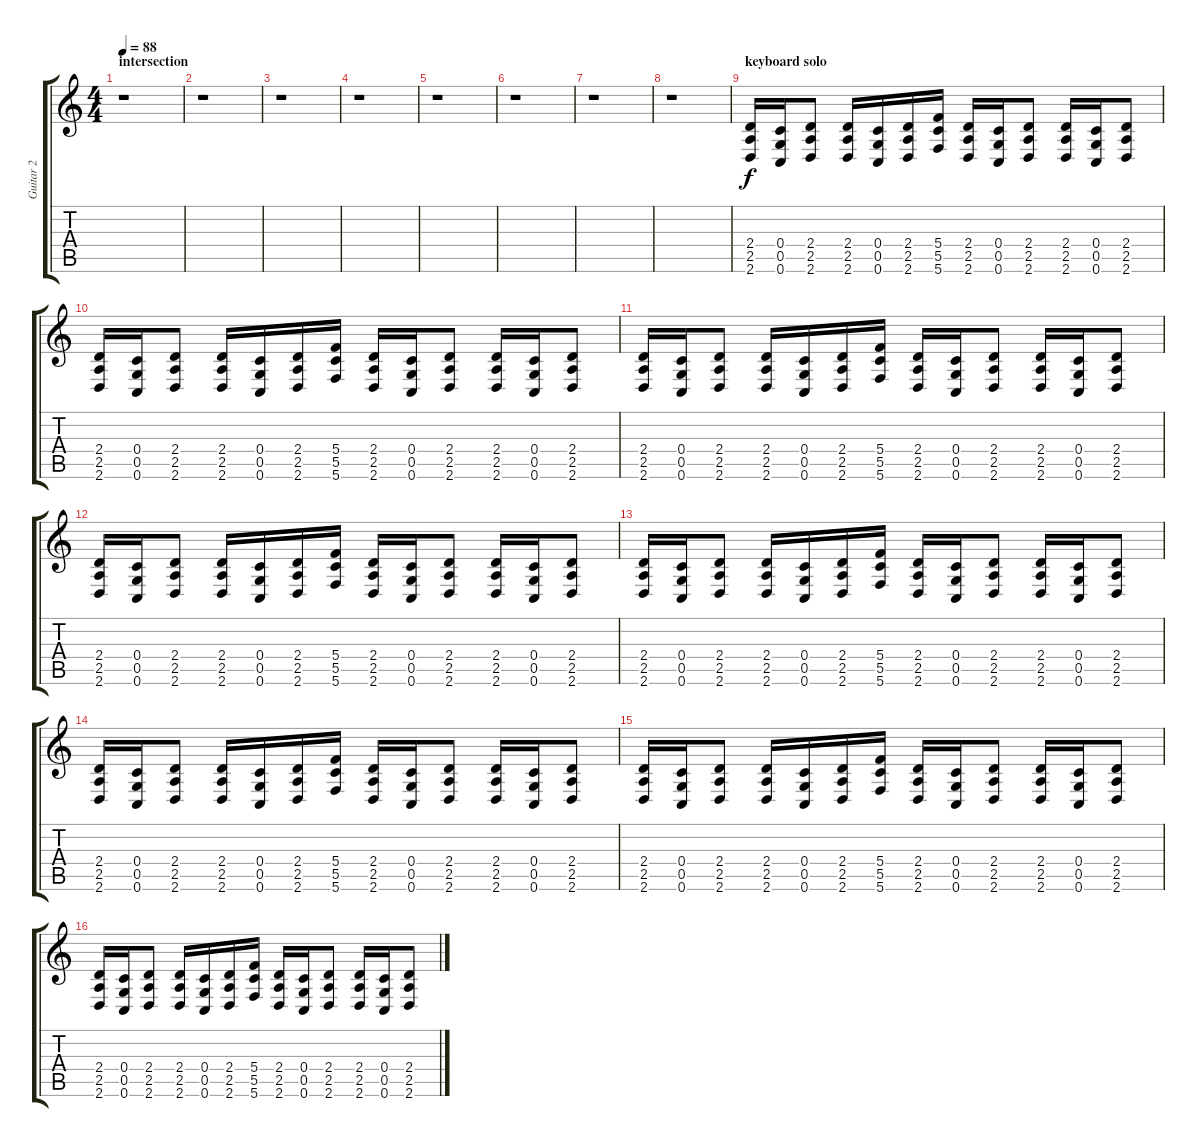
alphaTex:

\track ("Guitar 2" "Guitar 2") {instrument distortionguitar}
\staff {score tabs}
\tuning (D4 A3 F3 C3 G2 C2) {hide}
\ts (4 4)
\section ("" "intersection")
\tempo 88
\clef g2
\ks c
r.1{dy f} |
r.1 |
r.1 |
r.1 |
r.1 |
r.1 |
r.1 |
r.1 |
\section ("" "keyboard solo")
(2.4 2.5 2.6).16 (0.4 0.5 0.6).16 (2.4 2.5 2.6).8 (2.4 2.5 2.6).16 (0.4 0.5 0.6).16 (2.4 2.5 2.6).16 (5.4 5.5 5.6).16 (2.4 2.5 2.6).16 (0.4 0.5 0.6).16 (2.4 2.5 2.6).8 (2.4 2.5 2.6).16 (0.4 0.5 0.6).16 (2.4 2.5 2.6).8 |
(2.4 2.5 2.6).16 (0.4 0.5 0.6).16 (2.4 2.5 2.6).8 (2.4 2.5 2.6).16 (0.4 0.5 0.6).16 (2.4 2.5 2.6).16 (5.4 5.5 5.6).16 (2.4 2.5 2.6).16 (0.4 0.5 0.6).16 (2.4 2.5 2.6).8 (2.4 2.5 2.6).16 (0.4 0.5 0.6).16 (2.4 2.5 2.6).8 |
(2.4 2.5 2.6).16 (0.4 0.5 0.6).16 (2.4 2.5 2.6).8 (2.4 2.5 2.6).16 (0.4 0.5 0.6).16 (2.4 2.5 2.6).16 (5.4 5.5 5.6).16 (2.4 2.5 2.6).16 (0.4 0.5 0.6).16 (2.4 2.5 2.6).8 (2.4 2.5 2.6).16 (0.4 0.5 0.6).16 (2.4 2.5 2.6).8 |
(2.4 2.5 2.6).16 (0.4 0.5 0.6).16 (2.4 2.5 2.6).8 (2.4 2.5 2.6).16 (0.4 0.5 0.6).16 (2.4 2.5 2.6).16 (5.4 5.5 5.6).16 (2.4 2.5 2.6).16 (0.4 0.5 0.6).16 (2.4 2.5 2.6).8 (2.4 2.5 2.6).16 (0.4 0.5 0.6).16 (2.4 2.5 2.6).8 |
(2.4 2.5 2.6).16 (0.4 0.5 0.6).16 (2.4 2.5 2.6).8 (2.4 2.5 2.6).16 (0.4 0.5 0.6).16 (2.4 2.5 2.6).16 (5.4 5.5 5.6).16 (2.4 2.5 2.6).16 (0.4 0.5 0.6).16 (2.4 2.5 2.6).8 (2.4 2.5 2.6).16 (0.4 0.5 0.6).16 (2.4 2.5 2.6).8 |
(2.4 2.5 2.6).16 (0.4 0.5 0.6).16 (2.4 2.5 2.6).8 (2.4 2.5 2.6).16 (0.4 0.5 0.6).16 (2.4 2.5 2.6).16 (5.4 5.5 5.6).16 (2.4 2.5 2.6).16 (0.4 0.5 0.6).16 (2.4 2.5 2.6).8 (2.4 2.5 2.6).16 (0.4 0.5 0.6).16 (2.4 2.5 2.6).8 |
(2.4 2.5 2.6).16 (0.4 0.5 0.6).16 (2.4 2.5 2.6).8 (2.4 2.5 2.6).16 (0.4 0.5 0.6).16 (2.4 2.5 2.6).16 (5.4 5.5 5.6).16 (2.4 2.5 2.6).16 (0.4 0.5 0.6).16 (2.4 2.5 2.6).8 (2.4 2.5 2.6).16 (0.4 0.5 0.6).16 (2.4 2.5 2.6).8 |
(2.4 2.5 2.6).16 (0.4 0.5 0.6).16 (2.4 2.5 2.6).8 (2.4 2.5 2.6).16 (0.4 0.5 0.6).16 (2.4 2.5 2.6).16 (5.4 5.5 5.6).16 (2.4 2.5 2.6).16 (0.4 0.5 0.6).16 (2.4 2.5 2.6).8 (2.4 2.5 2.6).16 (0.4 0.5 0.6).16 (2.4 2.5 2.6).8
